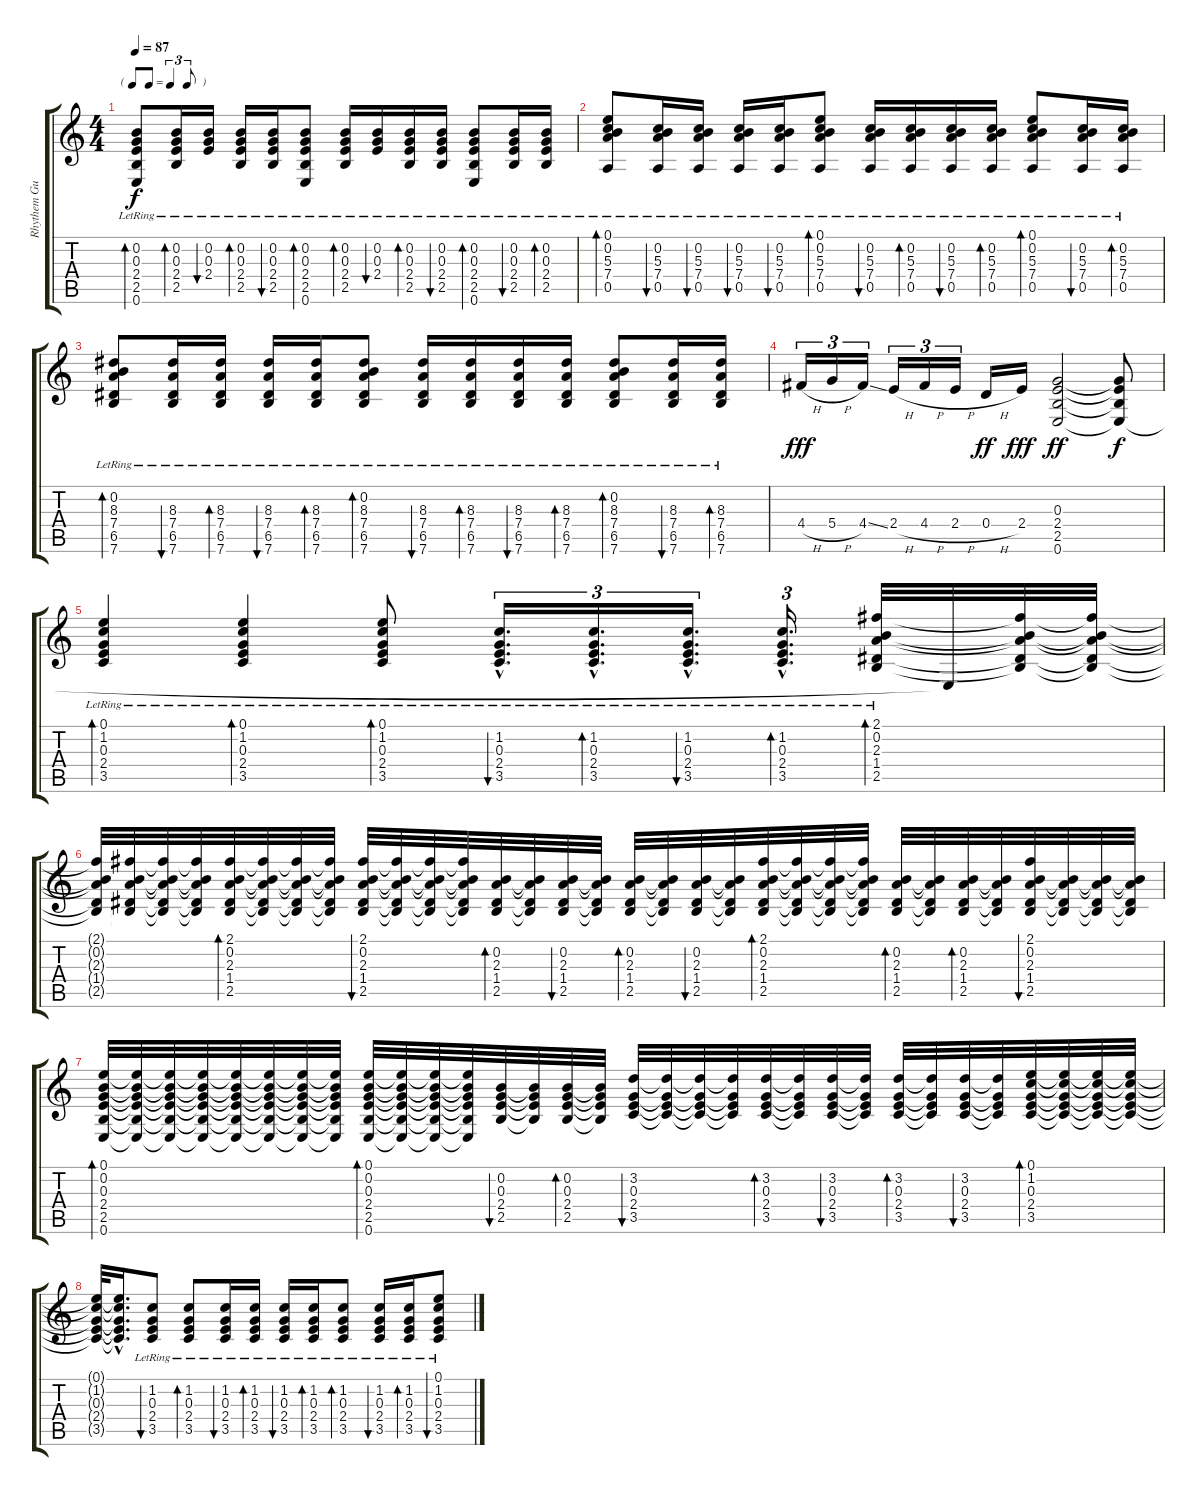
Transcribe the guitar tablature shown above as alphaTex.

\track ("Rhythem Guitar" "Rhythem Gu") {instrument acousticguitarsteel}
\staff {score tabs}
\tuning (E4 B3 G3 D3 A2 E2) {hide}
\ts (4 4)
\tf triplet8th
\tempo 87
\clef g2
\ks c
(0.2{lr} 0.3{lr} 2.4{lr} 2.5{lr} 0.6{lr}).8{bd 60 dy f} (0.2{lr} 0.3{lr} 2.4{lr} 2.5{lr}).16{bd 60} (0.2{lr} 0.3{lr} 2.4{lr}).16{bu 60} (0.2{lr} 0.3{lr} 2.4{lr} 2.5{lr}).16{bd 60} (0.2{lr} 0.3{lr} 2.4{lr} 2.5{lr}).16{bu 60} (0.2{lr} 0.3{lr} 2.4{lr} 2.5{lr} 0.6).8{bd 60} (0.2{lr} 0.3{lr} 2.4{lr} 2.5{lr}).16{bd 60} (0.2{lr} 0.3{lr} 2.4{lr}).16{bu 60} (0.2{lr} 0.3{lr} 2.4{lr} 2.5{lr}).16{bd 60} (0.2{lr} 0.3{lr} 2.4{lr} 2.5{lr}).16{bu 60} (0.2{lr} 0.3{lr} 2.4{lr} 2.5{lr} 0.6{lr}).8{bd 60} (0.2{lr} 0.3{lr} 2.4{lr} 2.5{lr}).16{bu 60} (0.2{lr} 0.3{lr} 2.4{lr} 2.5{lr}).16{bd 60} |
(0.1{lr} 0.2{lr} 5.3{lr} 7.4{lr} 0.5{lr}).8{bd 60} (0.2{lr} 5.3{lr} 7.4{lr} 0.5{lr}).16{bu 60} (0.2{lr} 5.3{lr} 7.4{lr} 0.5{lr}).16{bu 60} (0.2{lr} 5.3{lr} 7.4{lr} 0.5{lr}).16{bu 60} (0.2{lr} 5.3{lr} 7.4{lr} 0.5{lr}).16{bu 60} (0.1{lr} 0.2{lr} 5.3{lr} 7.4{lr} 0.5{lr}).8{bd 60} (0.2{lr} 5.3{lr} 7.4{lr} 0.5{lr}).16{bu 60} (0.2{lr} 5.3{lr} 7.4{lr} 0.5{lr}).16{bd 60} (0.2{lr} 5.3{lr} 7.4{lr} 0.5{lr}).16{bu 60} (0.2{lr} 5.3{lr} 7.4{lr} 0.5{lr}).16{bd 60} (0.1{lr} 0.2{lr} 5.3{lr} 7.4{lr} 0.5{lr}).8{bd 60} (0.2{lr} 5.3{lr} 7.4{lr} 0.5{lr}).16{bu 60} (0.2{lr} 5.3{lr} 7.4{lr} 0.5{lr}).16{bd 60} |
(0.2{lr} 8.3{lr} 7.4{lr} 6.5{lr} 7.6{lr}).8{bd 60} (8.3{lr} 7.4{lr} 6.5{lr} 7.6{lr}).16{bu 60} (8.3{lr} 7.4{lr} 6.5{lr} 7.6{lr}).16{bd 60} (8.3{lr} 7.4{lr} 6.5{lr} 7.6{lr}).16{bu 60} (8.3{lr} 7.4{lr} 6.5{lr} 7.6{lr}).16{bd 60} (0.2{lr} 8.3{lr} 7.4{lr} 6.5{lr} 7.6{lr}).8{bd 60} (8.3{lr} 7.4{lr} 6.5{lr} 7.6{lr}).16{bu 60} (8.3{lr} 7.4{lr} 6.5{lr} 7.6{lr}).16{bd 60} (8.3{lr} 7.4{lr} 6.5{lr} 7.6{lr}).16{bu 60} (8.3{lr} 7.4{lr} 6.5{lr} 7.6{lr}).16{bd 60} (0.2{lr} 8.3{lr} 7.4{lr} 6.5{lr} 7.6{lr}).8{bd 60} (8.3{lr} 7.4{lr} 6.5{lr} 7.6{lr}).16{bu 60} (8.3{lr} 7.4{lr} 6.5{lr} 7.6{lr}).16{bd 60} |
4.4{h}.16{tu (3 2) dy fff} 5.4{h}.16{tu (3 2)} 4.4{ss}.16{tu (3 2)} 2.4{h}.16{tu (3 2)} 4.4{h}.16{tu (3 2)} 2.4{h}.16{tu (3 2)} 0.4{h}.16{dy ff} 2.4.16{dy fff} (0.3 2.4 2.5 0.6).2{dy ff} (0.3{t} 2.4{t} 2.5{t} 0.6{t}).8{dy f} |
(0.1{lr} 1.2{lr} 0.3{lr} 2.4{lr} 3.5{lr}).4{bd 60} (0.1{lr} 1.2{lr} 0.3{lr} 2.4{lr} 3.5{lr}).4{bd 60} (0.1{lr} 1.2{lr} 0.3{lr} 2.4{lr} 3.5).8{bd 60} (1.2{hac lr} 0.3{hac lr} 2.4{hac lr} 3.5{hac lr}).16{d tu (3 2) bu 60} (1.2{hac lr} 0.3{hac lr} 2.4{hac lr} 3.5{hac lr}).16{d tu (3 2) bd 60} (1.2{hac lr} 0.3{hac lr} 2.4{hac lr} 3.5{hac lr}).16{d tu (3 2) bu 60} (1.2{hac} 0.3{hac lr} 2.4{hac lr} 3.5{hac lr}).16{d tu (3 2) bd 60} (2.1{lr} 0.2{lr} 2.3{lr} 1.4{lr} 2.5{lr}).32{bd 60} 0.6{t}.32 (2.1{t} 0.2{t} 2.3{t} 1.4{t} 2.5{t}).32 (2.1{t} 0.2{t} 2.3{t} 1.4{t} 2.5{t}).32 |
(2.1{t} 0.2{t} 2.3{t} 1.4{t} 2.5{t}).32 (2.1{t} 0.2{t} 2.3{t} 1.4{t} 2.5{t}).32 (2.1{t} 0.2{t} 2.3{t} 1.4{t} 2.5{t}).32 (2.1{t} 0.2{t} 2.3{t} 1.4{t} 2.5{t}).32 (2.1 0.2 2.3 1.4 2.5).32{bd 60} (2.1{t} 0.2{t} 2.3{t} 1.4{t} 2.5{t}).32 (2.1{t} 0.2{t} 2.3{t} 1.4{t} 2.5{t}).32 (2.1{t} 0.2{t} 2.3{t} 1.4{t} 2.5{t}).32 (2.1 0.2 2.3 1.4 2.5).32{bu 60} (2.1{t} 0.2{t} 2.3{t} 1.4{t} 2.5{t}).32 (2.1{t} 0.2{t} 2.3{t} 1.4{t} 2.5{t}).32 (2.1{t} 0.2{t} 2.3{t} 1.4{t} 2.5{t}).32 (0.2 2.3 1.4 2.5).32{bd 60} (0.2{t} 2.3{t} 1.4{t} 2.5{t}).32 (0.2 2.3 1.4 2.5).32{bu 60} (0.2{t} 2.3{t} 1.4{t} 2.5{t}).32 (0.2 2.3 1.4 2.5).32{bd 60} (0.2{t} 2.3{t} 1.4{t} 2.5{t}).32 (0.2 2.3 1.4 2.5).32{bu 60} (0.2{t} 2.3{t} 1.4{t} 2.5{t}).32 (2.1 0.2 2.3 1.4 2.5).32{bd 60} (2.1{t} 0.2{t} 2.3{t} 1.4{t} 2.5{t}).32 (2.1{t} 0.2{t} 2.3{t} 1.4{t} 2.5{t}).32 (2.1{t} 0.2{t} 2.3{t} 1.4{t} 2.5{t}).32 (0.2 2.3 1.4 2.5).32{bd 60} (0.2{t} 2.3{t} 1.4{t} 2.5{t}).32 (0.2 2.3 1.4 2.5).32{bd 60} (0.2{t} 2.3{t} 1.4{t} 2.5{t}).32 (2.1 0.2 2.3 1.4 2.5).32{bu 60} (0.2{t} 2.3{t} 1.4{t} 2.5{t}).32 (0.2{t} 2.3{t} 1.4{t} 2.5{t}).32 (0.2{t} 2.3{t} 1.4{t} 2.5{t}).32 |
(0.1 0.2 0.3 2.4 2.5 0.6).32{bd 60} (0.1{t} 0.2{t} 0.3{t} 2.4{t} 2.5{t} 0.6{t}).32 (0.1{t} 0.2{t} 0.3{t} 2.4{t} 2.5{t} 0.6{t}).32 (0.1{t} 0.2{t} 0.3{t} 2.4{t} 2.5{t} 0.6{t}).32 (0.1{t} 0.2{t} 0.3{t} 2.4{t} 2.5{t} 0.6{t}).32 (0.1{t} 0.2{t} 0.3{t} 2.4{t} 2.5{t} 0.6{t}).32 (0.1{t} 0.2{t} 0.3{t} 2.4{t} 2.5{t} 0.6{t}).32 (0.1{t} 0.2{t} 0.3{t} 2.4{t} 2.5{t} 0.6{t}).32 (0.1 0.2 0.3 2.4 2.5 0.6).32{bd 60} (0.1{t} 0.2{t} 0.3{t} 2.4{t} 2.5{t} 0.6{t}).32 (0.1{t} 0.2{t} 0.3{t} 2.4{t} 2.5{t} 0.6{t}).32 (0.1{t} 0.2{t} 0.3{t} 2.4{t} 2.5{t} 0.6{t}).32 (0.2 0.3 2.4 2.5).32{bu 60} (0.2{t} 0.3{t} 2.4{t} 2.5{t}).32 (0.2 0.3 2.4 2.5).32{bd 60} (0.2{t} 0.3{t} 2.4{t} 2.5{t}).32 (3.2 0.3 2.4 3.5).32{bu 60} (3.2{t} 0.3{t} 2.4{t} 3.5{t}).32 (3.2{t} 0.3{t} 2.4{t} 3.5{t}).32 (3.2{t} 0.3{t} 2.4{t} 3.5{t}).32 (3.2 0.3 2.4 3.5).32{bd 60} (3.2{t} 0.3{t} 2.4{t} 3.5{t}).32 (3.2 0.3 2.4 3.5).32{bu 60} (3.2{t} 0.3{t} 2.4{t} 3.5{t}).32 (3.2 0.3 2.4 3.5).32{bd 60} (3.2{t} 0.3{t} 2.4{t} 3.5{t}).32 (3.2 0.3 2.4 3.5).32{bu 60} (3.2{t} 0.3{t} 2.4{t} 3.5{t}).32 (0.1 1.2 0.3 2.4 3.5).32{bd 60} (0.1{t} 1.2{t} 0.3{t} 2.4{t} 3.5{t}).32 (0.1{t} 1.2{t} 0.3{t} 2.4{t} 3.5{t}).32 (0.1{t} 1.2{t} 0.3{t} 2.4{t} 3.5{t}).32 |
(0.1{t} 1.2{t} 0.3{t} 2.4{t} 3.5{t}).32 (0.1{hac t} 1.2{hac t} 0.3{hac t} 2.4{hac t} 3.5{hac t}).16{d} (1.2{lr} 0.3{lr} 2.4{lr} 3.5{lr}).8{bu 60} (1.2{lr} 0.3{lr} 2.4{lr} 3.5{lr}).8{bd 60} (1.2{lr} 0.3{lr} 2.4{lr} 3.5{lr}).16{bu 60} (1.2{lr} 0.3{lr} 2.4{lr} 3.5{lr}).16{bd 60} (1.2{lr} 0.3{lr} 2.4{lr} 3.5{lr}).16{bu 60} (1.2{lr} 0.3{lr} 2.4{lr} 3.5{lr}).16{bd 60} (1.2{lr} 0.3{lr} 2.4{lr} 3.5{lr}).8{bd 60} (1.2{lr} 0.3{lr} 2.4{lr} 3.5{lr}).16{bu 60} (1.2{lr} 0.3{lr} 2.4{lr} 3.5{lr}).16{bd 60} (0.1{lr} 1.2{lr} 0.3{lr} 2.4{lr} 3.5{lr}).8{bu 60}
